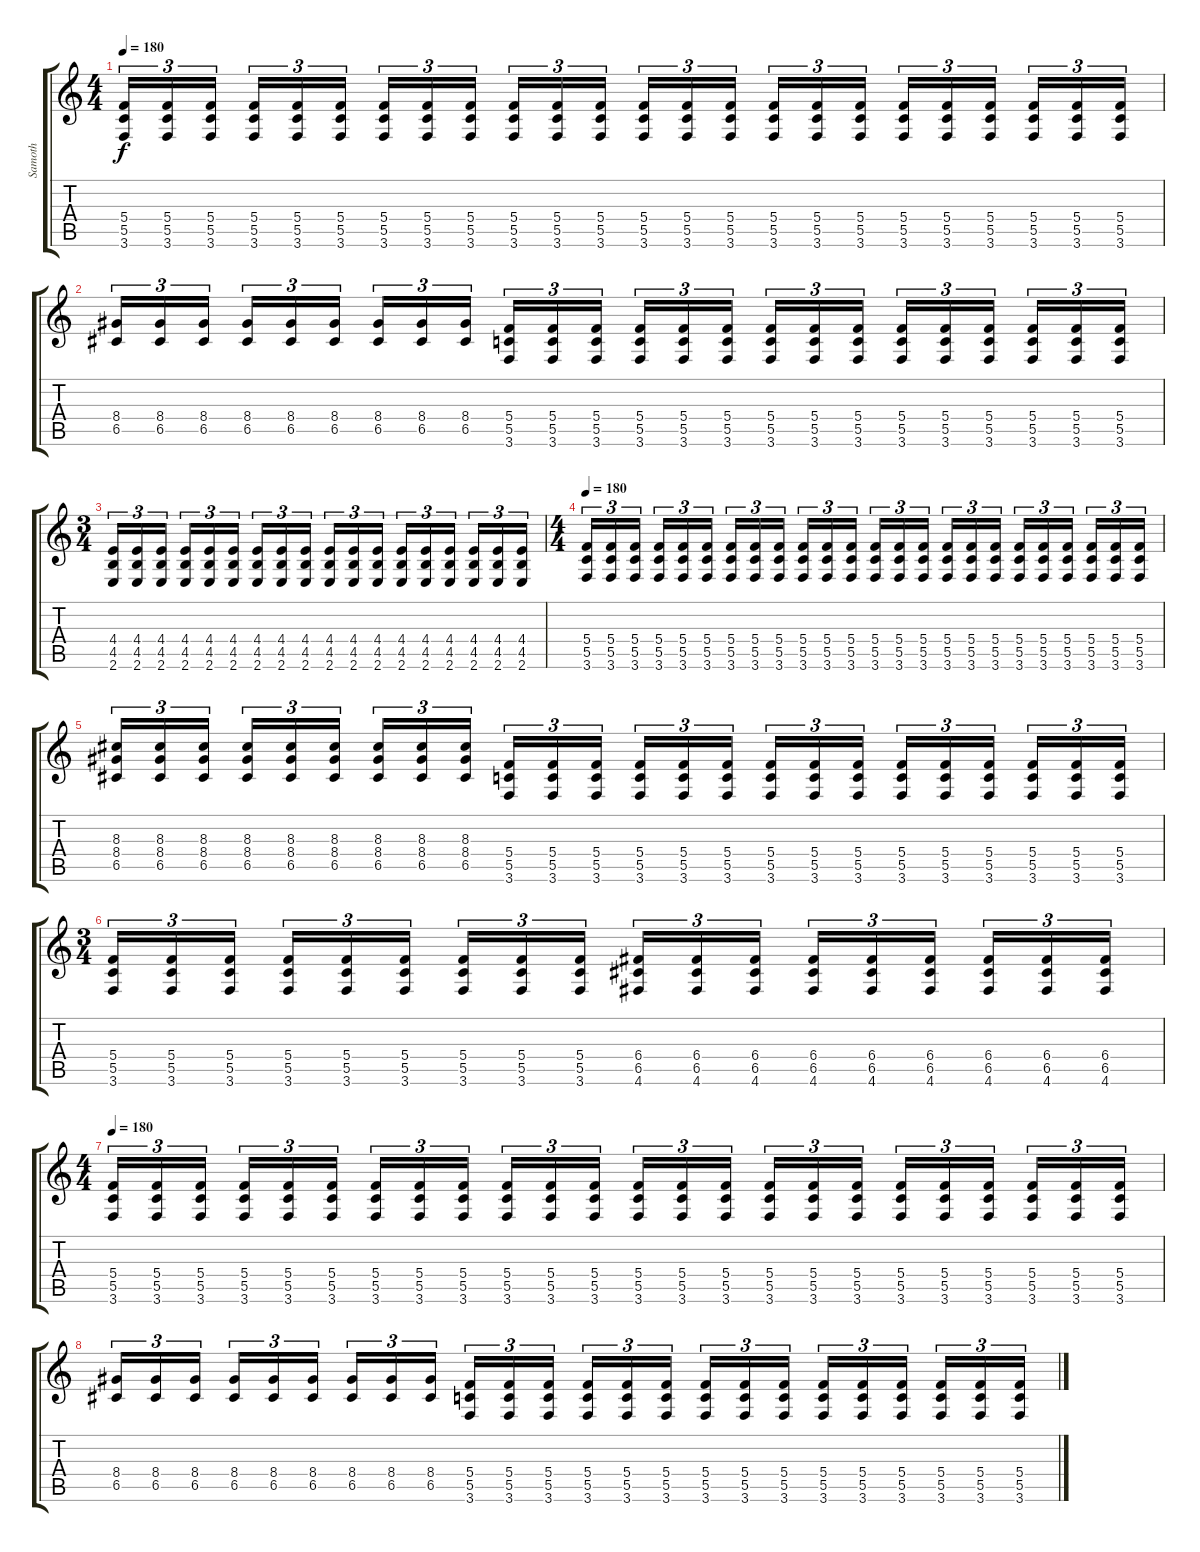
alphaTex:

\track ("Samoth" "Samoth") {instrument distortionguitar}
\staff {score tabs}
\tuning (D4 A3 F3 C3 G2 D2) {hide}
\ts (4 4)
\tempo 180
\clef g2
\ks c
(5.4 5.5 3.6).16{tu (3 2) dy f} (5.4 5.5 3.6).16{tu (3 2)} (5.4 5.5 3.6).16{tu (3 2)} (5.4 5.5 3.6).16{tu (3 2)} (5.4 5.5 3.6).16{tu (3 2)} (5.4 5.5 3.6).16{tu (3 2)} (5.4 5.5 3.6).16{tu (3 2)} (5.4 5.5 3.6).16{tu (3 2)} (5.4 5.5 3.6).16{tu (3 2)} (5.4 5.5 3.6).16{tu (3 2)} (5.4 5.5 3.6).16{tu (3 2)} (5.4 5.5 3.6).16{tu (3 2)} (5.4 5.5 3.6).16{tu (3 2)} (5.4 5.5 3.6).16{tu (3 2)} (5.4 5.5 3.6).16{tu (3 2)} (5.4 5.5 3.6).16{tu (3 2)} (5.4 5.5 3.6).16{tu (3 2)} (5.4 5.5 3.6).16{tu (3 2)} (5.4 5.5 3.6).16{tu (3 2)} (5.4 5.5 3.6).16{tu (3 2)} (5.4 5.5 3.6).16{tu (3 2)} (5.4 5.5 3.6).16{tu (3 2)} (5.4 5.5 3.6).16{tu (3 2)} (5.4 5.5 3.6).16{tu (3 2)} |
(8.4 6.5).16{tu (3 2)} (8.4 6.5).16{tu (3 2)} (8.4 6.5).16{tu (3 2)} (8.4 6.5).16{tu (3 2)} (8.4 6.5).16{tu (3 2)} (8.4 6.5).16{tu (3 2)} (8.4 6.5).16{tu (3 2)} (8.4 6.5).16{tu (3 2)} (8.4 6.5).16{tu (3 2)} (5.4 5.5 3.6).16{tu (3 2)} (5.4 5.5 3.6).16{tu (3 2)} (5.4 5.5 3.6).16{tu (3 2)} (5.4 5.5 3.6).16{tu (3 2)} (5.4 5.5 3.6).16{tu (3 2)} (5.4 5.5 3.6).16{tu (3 2)} (5.4 5.5 3.6).16{tu (3 2)} (5.4 5.5 3.6).16{tu (3 2)} (5.4 5.5 3.6).16{tu (3 2)} (5.4 5.5 3.6).16{tu (3 2)} (5.4 5.5 3.6).16{tu (3 2)} (5.4 5.5 3.6).16{tu (3 2)} (5.4 5.5 3.6).16{tu (3 2)} (5.4 5.5 3.6).16{tu (3 2)} (5.4 5.5 3.6).16{tu (3 2)} |
\ts (3 4)
(4.4 4.5 2.6).16{tu (3 2)} (4.4 4.5 2.6).16{tu (3 2)} (4.4 4.5 2.6).16{tu (3 2)} (4.4 4.5 2.6).16{tu (3 2)} (4.4 4.5 2.6).16{tu (3 2)} (4.4 4.5 2.6).16{tu (3 2)} (4.4 4.5 2.6).16{tu (3 2)} (4.4 4.5 2.6).16{tu (3 2)} (4.4 4.5 2.6).16{tu (3 2)} (4.4 4.5 2.6).16{tu (3 2)} (4.4 4.5 2.6).16{tu (3 2)} (4.4 4.5 2.6).16{tu (3 2)} (4.4 4.5 2.6).16{tu (3 2)} (4.4 4.5 2.6).16{tu (3 2)} (4.4 4.5 2.6).16{tu (3 2)} (4.4 4.5 2.6).16{tu (3 2)} (4.4 4.5 2.6).16{tu (3 2)} (4.4 4.5 2.6).16{tu (3 2)} |
\ts (4 4)
\tempo 180
(5.4 5.5 3.6).16{tu (3 2)} (5.4 5.5 3.6).16{tu (3 2)} (5.4 5.5 3.6).16{tu (3 2)} (5.4 5.5 3.6).16{tu (3 2)} (5.4 5.5 3.6).16{tu (3 2)} (5.4 5.5 3.6).16{tu (3 2)} (5.4 5.5 3.6).16{tu (3 2)} (5.4 5.5 3.6).16{tu (3 2)} (5.4 5.5 3.6).16{tu (3 2)} (5.4 5.5 3.6).16{tu (3 2)} (5.4 5.5 3.6).16{tu (3 2)} (5.4 5.5 3.6).16{tu (3 2)} (5.4 5.5 3.6).16{tu (3 2)} (5.4 5.5 3.6).16{tu (3 2)} (5.4 5.5 3.6).16{tu (3 2)} (5.4 5.5 3.6).16{tu (3 2)} (5.4 5.5 3.6).16{tu (3 2)} (5.4 5.5 3.6).16{tu (3 2)} (5.4 5.5 3.6).16{tu (3 2)} (5.4 5.5 3.6).16{tu (3 2)} (5.4 5.5 3.6).16{tu (3 2)} (5.4 5.5 3.6).16{tu (3 2)} (5.4 5.5 3.6).16{tu (3 2)} (5.4 5.5 3.6).16{tu (3 2)} |
(8.3 8.4 6.5).16{tu (3 2)} (8.3 8.4 6.5).16{tu (3 2)} (8.3 8.4 6.5).16{tu (3 2)} (8.3 8.4 6.5).16{tu (3 2)} (8.3 8.4 6.5).16{tu (3 2)} (8.3 8.4 6.5).16{tu (3 2)} (8.3 8.4 6.5).16{tu (3 2)} (8.3 8.4 6.5).16{tu (3 2)} (8.3 8.4 6.5).16{tu (3 2)} (5.4 5.5 3.6).16{tu (3 2)} (5.4 5.5 3.6).16{tu (3 2)} (5.4 5.5 3.6).16{tu (3 2)} (5.4 5.5 3.6).16{tu (3 2)} (5.4 5.5 3.6).16{tu (3 2)} (5.4 5.5 3.6).16{tu (3 2)} (5.4 5.5 3.6).16{tu (3 2)} (5.4 5.5 3.6).16{tu (3 2)} (5.4 5.5 3.6).16{tu (3 2)} (5.4 5.5 3.6).16{tu (3 2)} (5.4 5.5 3.6).16{tu (3 2)} (5.4 5.5 3.6).16{tu (3 2)} (5.4 5.5 3.6).16{tu (3 2)} (5.4 5.5 3.6).16{tu (3 2)} (5.4 5.5 3.6).16{tu (3 2)} |
\ts (3 4)
(5.4 5.5 3.6).16{tu (3 2)} (5.4 5.5 3.6).16{tu (3 2)} (5.4 5.5 3.6).16{tu (3 2)} (5.4 5.5 3.6).16{tu (3 2)} (5.4 5.5 3.6).16{tu (3 2)} (5.4 5.5 3.6).16{tu (3 2)} (5.4 5.5 3.6).16{tu (3 2)} (5.4 5.5 3.6).16{tu (3 2)} (5.4 5.5 3.6).16{tu (3 2)} (6.4 6.5 4.6).16{tu (3 2)} (6.4 6.5 4.6).16{tu (3 2)} (6.4 6.5 4.6).16{tu (3 2)} (6.4 6.5 4.6).16{tu (3 2)} (6.4 6.5 4.6).16{tu (3 2)} (6.4 6.5 4.6).16{tu (3 2)} (6.4 6.5 4.6).16{tu (3 2)} (6.4 6.5 4.6).16{tu (3 2)} (6.4 6.5 4.6).16{tu (3 2)} |
\ts (4 4)
\tempo 180
(5.4 5.5 3.6).16{tu (3 2)} (5.4 5.5 3.6).16{tu (3 2)} (5.4 5.5 3.6).16{tu (3 2)} (5.4 5.5 3.6).16{tu (3 2)} (5.4 5.5 3.6).16{tu (3 2)} (5.4 5.5 3.6).16{tu (3 2)} (5.4 5.5 3.6).16{tu (3 2)} (5.4 5.5 3.6).16{tu (3 2)} (5.4 5.5 3.6).16{tu (3 2)} (5.4 5.5 3.6).16{tu (3 2)} (5.4 5.5 3.6).16{tu (3 2)} (5.4 5.5 3.6).16{tu (3 2)} (5.4 5.5 3.6).16{tu (3 2)} (5.4 5.5 3.6).16{tu (3 2)} (5.4 5.5 3.6).16{tu (3 2)} (5.4 5.5 3.6).16{tu (3 2)} (5.4 5.5 3.6).16{tu (3 2)} (5.4 5.5 3.6).16{tu (3 2)} (5.4 5.5 3.6).16{tu (3 2)} (5.4 5.5 3.6).16{tu (3 2)} (5.4 5.5 3.6).16{tu (3 2)} (5.4 5.5 3.6).16{tu (3 2)} (5.4 5.5 3.6).16{tu (3 2)} (5.4 5.5 3.6).16{tu (3 2)} |
(8.4 6.5).16{tu (3 2)} (8.4 6.5).16{tu (3 2)} (8.4 6.5).16{tu (3 2)} (8.4 6.5).16{tu (3 2)} (8.4 6.5).16{tu (3 2)} (8.4 6.5).16{tu (3 2)} (8.4 6.5).16{tu (3 2)} (8.4 6.5).16{tu (3 2)} (8.4 6.5).16{tu (3 2)} (5.4 5.5 3.6).16{tu (3 2)} (5.4 5.5 3.6).16{tu (3 2)} (5.4 5.5 3.6).16{tu (3 2)} (5.4 5.5 3.6).16{tu (3 2)} (5.4 5.5 3.6).16{tu (3 2)} (5.4 5.5 3.6).16{tu (3 2)} (5.4 5.5 3.6).16{tu (3 2)} (5.4 5.5 3.6).16{tu (3 2)} (5.4 5.5 3.6).16{tu (3 2)} (5.4 5.5 3.6).16{tu (3 2)} (5.4 5.5 3.6).16{tu (3 2)} (5.4 5.5 3.6).16{tu (3 2)} (5.4 5.5 3.6).16{tu (3 2)} (5.4 5.5 3.6).16{tu (3 2)} (5.4 5.5 3.6).16{tu (3 2)}
